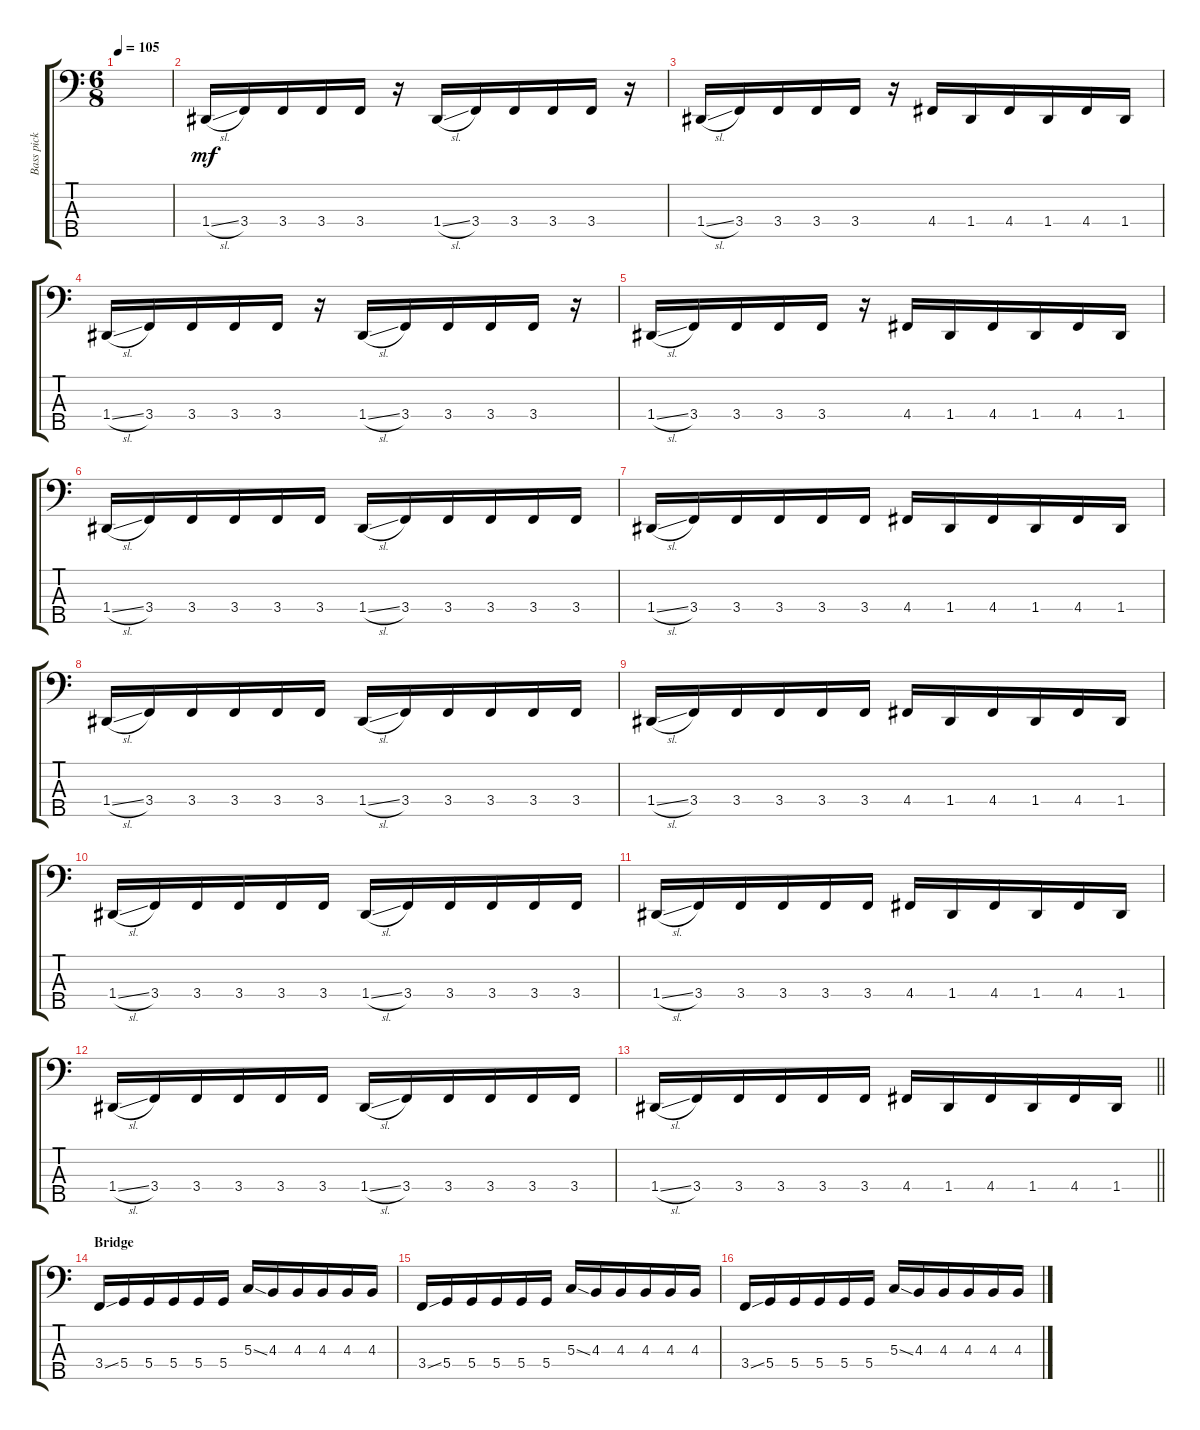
\track ("Bass pick effect" "Bass pick ") {instrument slapbass1}
\staff {score tabs}
\tuning (F2 C2 G1 D1 A0) {hide}
\ts (6 8)
\tempo 105
\clef f4
\ks c
|
1.4{sl}.16{dy mf} 3.4.16 3.4.16 3.4.16 3.4.16 r.16 1.4{sl}.16 3.4.16 3.4.16 3.4.16 3.4.16 r.16 |
1.4{sl}.16 3.4.16 3.4.16 3.4.16 3.4.16 r.16 4.4.16 1.4.16 4.4.16 1.4.16 4.4.16 1.4.16 |
1.4{sl}.16 3.4.16 3.4.16 3.4.16 3.4.16 r.16 1.4{sl}.16 3.4.16 3.4.16 3.4.16 3.4.16 r.16 |
1.4{sl}.16 3.4.16 3.4.16 3.4.16 3.4.16 r.16 4.4.16 1.4.16 4.4.16 1.4.16 4.4.16 1.4.16 |
1.4{sl}.16 3.4.16 3.4.16 3.4.16 3.4.16 3.4.16 1.4{sl}.16 3.4.16 3.4.16 3.4.16 3.4.16 3.4.16 |
1.4{sl}.16 3.4.16 3.4.16 3.4.16 3.4.16 3.4.16 4.4.16 1.4.16 4.4.16 1.4.16 4.4.16 1.4.16 |
1.4{sl}.16 3.4.16 3.4.16 3.4.16 3.4.16 3.4.16 1.4{sl}.16 3.4.16 3.4.16 3.4.16 3.4.16 3.4.16 |
1.4{sl}.16 3.4.16 3.4.16 3.4.16 3.4.16 3.4.16 4.4.16 1.4.16 4.4.16 1.4.16 4.4.16 1.4.16 |
1.4{sl}.16 3.4.16 3.4.16 3.4.16 3.4.16 3.4.16 1.4{sl}.16 3.4.16 3.4.16 3.4.16 3.4.16 3.4.16 |
1.4{sl}.16 3.4.16 3.4.16 3.4.16 3.4.16 3.4.16 4.4.16 1.4.16 4.4.16 1.4.16 4.4.16 1.4.16 |
1.4{sl}.16 3.4.16 3.4.16 3.4.16 3.4.16 3.4.16 1.4{sl}.16 3.4.16 3.4.16 3.4.16 3.4.16 3.4.16 |
\barLineRight lightlight
1.4{sl}.16 3.4.16 3.4.16 3.4.16 3.4.16 3.4.16 4.4.16 1.4.16 4.4.16 1.4.16 4.4.16 1.4.16 |
\section ("" "Bridge")
3.4{ss}.16 5.4.16 5.4.16 5.4.16 5.4.16 5.4.16 5.3{ss}.16 4.3.16 4.3.16 4.3.16 4.3.16 4.3.16 |
3.4{ss}.16 5.4.16 5.4.16 5.4.16 5.4.16 5.4.16 5.3{ss}.16 4.3.16 4.3.16 4.3.16 4.3.16 4.3.16 |
3.4{ss}.16 5.4.16 5.4.16 5.4.16 5.4.16 5.4.16 5.3{ss}.16 4.3.16 4.3.16 4.3.16 4.3.16 4.3.16
